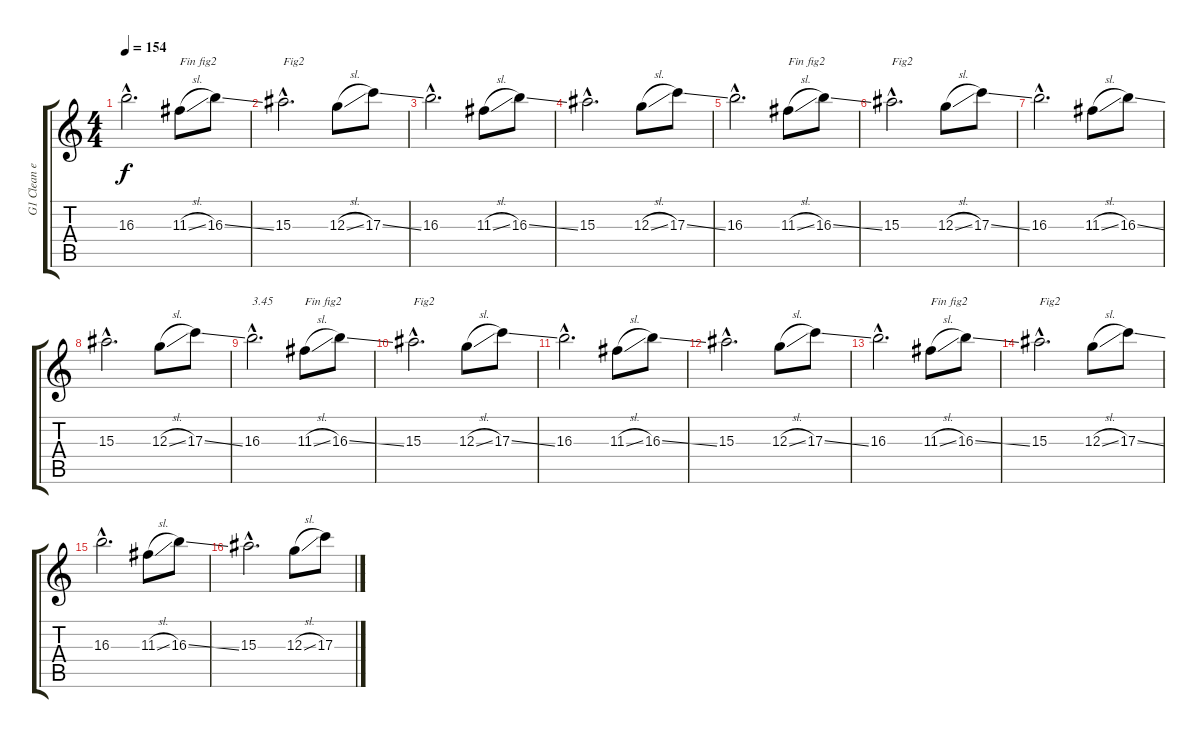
\track ("G1 Clean et Disto" "G1 Clean e") {instrument acousticguitarsteel}
\staff {score tabs}
\tuning (E4 B3 G3 D3 A2 E2) {hide}
\ts (4 4)
\tempo 154
\clef g2
\ks c
16.3{hac}.2{d dy f} 11.3{sl}.8{txt "Fin fig2"} 16.3{ss}.8 |
15.3{hac}.2{d txt "Fig2"} 12.3{sl}.8 17.3{ss}.8 |
16.3{hac}.2{d} 11.3{sl}.8 16.3{ss}.8 |
15.3{hac}.2{d} 12.3{sl}.8 17.3{ss}.8 |
16.3{hac}.2{d} 11.3{sl}.8{txt "Fin fig2"} 16.3{ss}.8 |
15.3{hac}.2{d txt "Fig2"} 12.3{sl}.8 17.3{ss}.8 |
16.3{hac}.2{d} 11.3{sl}.8 16.3{ss}.8 |
15.3{hac}.2{d} 12.3{sl}.8 17.3{ss}.8 |
16.3{hac}.2{d txt "3.45"} 11.3{sl}.8{txt "Fin fig2"} 16.3{ss}.8 |
15.3{hac}.2{d txt "Fig2"} 12.3{sl}.8 17.3{ss}.8 |
16.3{hac}.2{d} 11.3{sl}.8 16.3{ss}.8 |
15.3{hac}.2{d} 12.3{sl}.8 17.3{ss}.8 |
16.3{hac}.2{d} 11.3{sl}.8{txt "Fin fig2"} 16.3{ss}.8 |
15.3{hac}.2{d txt "Fig2"} 12.3{sl}.8 17.3{ss}.8 |
16.3{hac}.2{d} 11.3{sl}.8 16.3{ss}.8 |
15.3{hac}.2{d} 12.3{sl}.8 17.3{ss}.8
